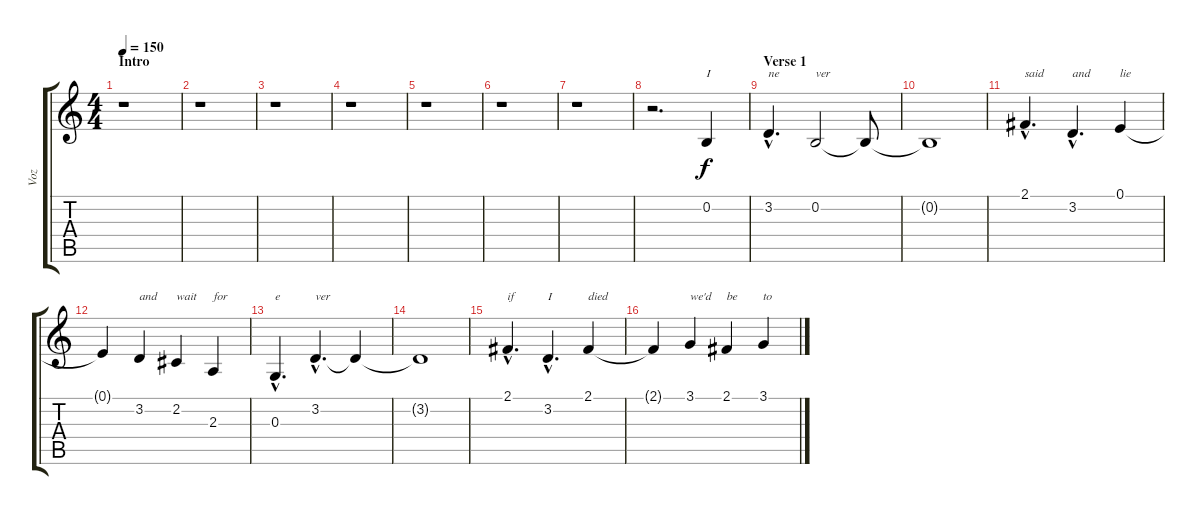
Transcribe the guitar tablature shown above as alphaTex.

\track ("Voz" "Voz") {instrument flute}
\staff {score tabs}
\tuning (E4 B3 G3 D3 A2 E2) {hide}
\ts (4 4)
\section ("" "Intro")
\tempo 150
\clef g2
\ks c
r.1{dy f instrument flute} |
r.1 |
r.1 |
r.1 |
r.1 |
r.1 |
r.1 |
r.2{d} 0.2.4{txt "I"} |
\section ("" "Verse 1")
3.2{hac}.4{d txt "ne"} 0.2.2{txt "ver"} 0.2{t}.8 |
0.2{t}.1 |
2.1{hac}.4{d txt "said"} 3.2{hac}.4{d txt "and"} 0.1.4{txt "lie"} |
0.1{t}.4 3.2.4{txt "and"} 2.2.4{txt "wait"} 2.3.4{txt "for"} |
0.3{hac}.4{d txt "e"} 3.2{hac}.4{d txt "ver"} 3.2{t}.4 |
3.2{t}.1 |
2.1{hac}.4{d txt "if "} 3.2{hac}.4{d txt "I"} 2.1.4{txt "died"} |
2.1{t}.4 3.1.4{txt "we'd"} 2.1.4{txt "be"} 3.1.4{txt "to"}
